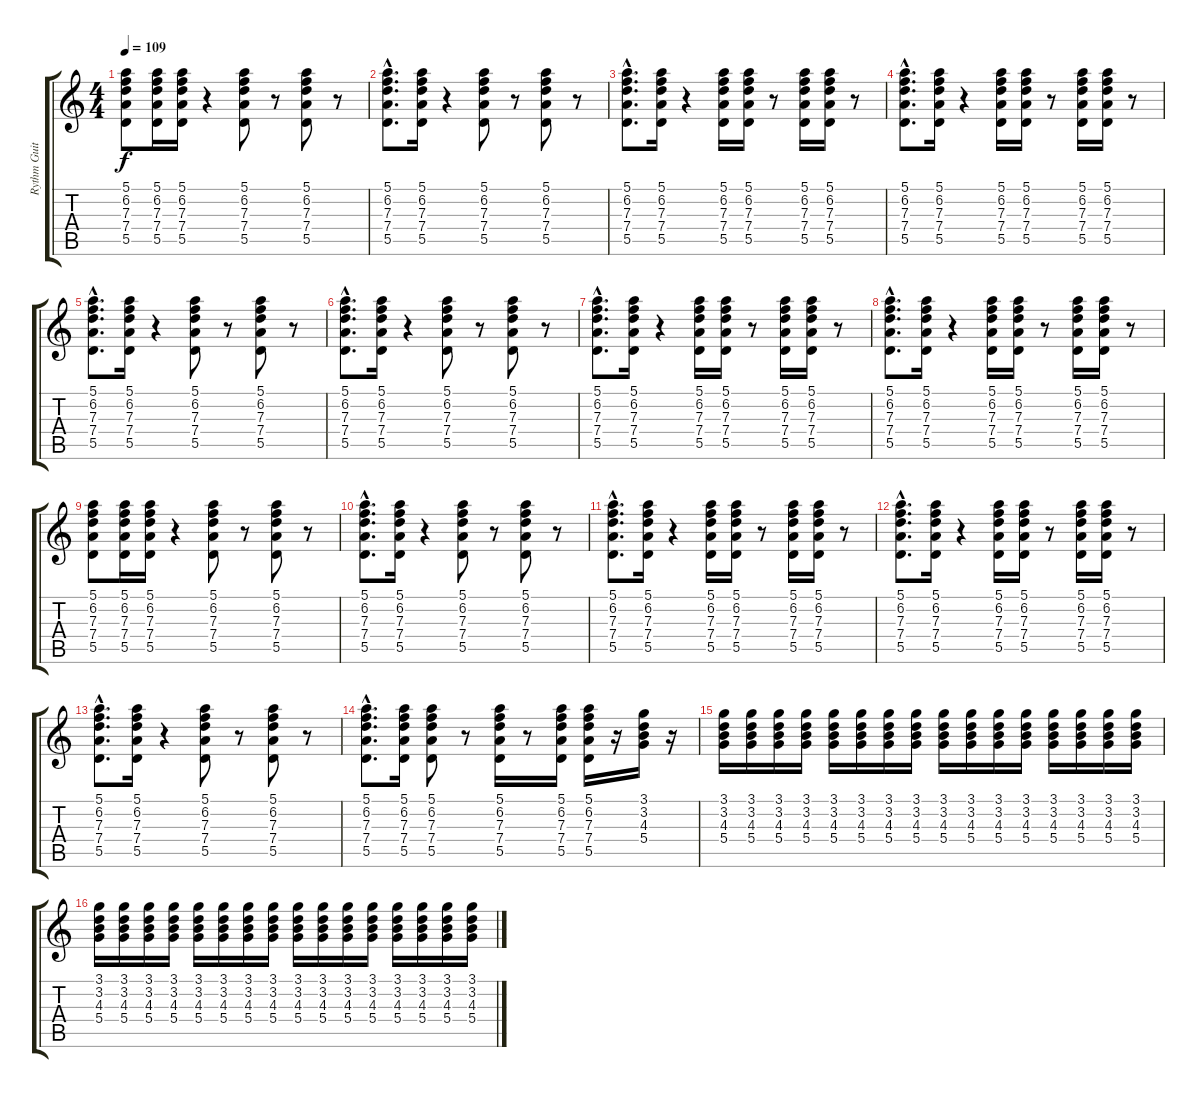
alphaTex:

\track ("Rythm Guitar 1" "Rythm Guit") {instrument electricguitarclean}
\staff {score tabs}
\tuning (E4 B3 G3 D3 A2 E2) {hide}
\ts (4 4)
\tempo 109
\clef g2
\ks c
(5.1 6.2 7.3 7.4 5.5).8{dy f instrument electricguitarclean} (5.1 6.2 7.3 7.4 5.5).16 (5.1 6.2 7.3 7.4 5.5).16 r.4 (5.1 6.2 7.3 7.4 5.5).8 r.8 (5.1 6.2 7.3 7.4 5.5).8 r.8 |
(5.1{hac} 6.2{hac} 7.3{hac} 7.4{hac} 5.5{hac}).8{d} (5.1 6.2 7.3 7.4 5.5).16 r.4 (5.1 6.2 7.3 7.4 5.5).8 r.8 (5.1 6.2 7.3 7.4 5.5).8 r.8 |
(5.1{hac} 6.2{hac} 7.3{hac} 7.4{hac} 5.5{hac}).8{d} (5.1 6.2 7.3 7.4 5.5).16 r.4 (5.1 6.2 7.3 7.4 5.5).16 (5.1 6.2 7.3 7.4 5.5).16 r.8 (5.1 6.2 7.3 7.4 5.5).16 (5.1 6.2 7.3 7.4 5.5).16 r.8 |
(5.1{hac} 6.2{hac} 7.3{hac} 7.4{hac} 5.5{hac}).8{d} (5.1 6.2 7.3 7.4 5.5).16 r.4 (5.1 6.2 7.3 7.4 5.5).16 (5.1 6.2 7.3 7.4 5.5).16 r.8 (5.1 6.2 7.3 7.4 5.5).16 (5.1 6.2 7.3 7.4 5.5).16 r.8 |
(5.1{hac} 6.2{hac} 7.3{hac} 7.4{hac} 5.5{hac}).8{d} (5.1 6.2 7.3 7.4 5.5).16 r.4 (5.1 6.2 7.3 7.4 5.5).8 r.8 (5.1 6.2 7.3 7.4 5.5).8 r.8 |
(5.1{hac} 6.2{hac} 7.3{hac} 7.4{hac} 5.5{hac}).8{d} (5.1 6.2 7.3 7.4 5.5).16 r.4 (5.1 6.2 7.3 7.4 5.5).8 r.8 (5.1 6.2 7.3 7.4 5.5).8 r.8 |
(5.1{hac} 6.2{hac} 7.3{hac} 7.4{hac} 5.5{hac}).8{d} (5.1 6.2 7.3 7.4 5.5).16 r.4 (5.1 6.2 7.3 7.4 5.5).16 (5.1 6.2 7.3 7.4 5.5).16 r.8 (5.1 6.2 7.3 7.4 5.5).16 (5.1 6.2 7.3 7.4 5.5).16 r.8 |
(5.1{hac} 6.2{hac} 7.3{hac} 7.4{hac} 5.5{hac}).8{d} (5.1 6.2 7.3 7.4 5.5).16 r.4 (5.1 6.2 7.3 7.4 5.5).16 (5.1 6.2 7.3 7.4 5.5).16 r.8 (5.1 6.2 7.3 7.4 5.5).16 (5.1 6.2 7.3 7.4 5.5).16 r.8 |
(5.1 6.2 7.3 7.4 5.5).8 (5.1 6.2 7.3 7.4 5.5).16 (5.1 6.2 7.3 7.4 5.5).16 r.4 (5.1 6.2 7.3 7.4 5.5).8 r.8 (5.1 6.2 7.3 7.4 5.5).8 r.8 |
(5.1{hac} 6.2{hac} 7.3{hac} 7.4{hac} 5.5{hac}).8{d} (5.1 6.2 7.3 7.4 5.5).16 r.4 (5.1 6.2 7.3 7.4 5.5).8 r.8 (5.1 6.2 7.3 7.4 5.5).8 r.8 |
(5.1{hac} 6.2{hac} 7.3{hac} 7.4{hac} 5.5{hac}).8{d} (5.1 6.2 7.3 7.4 5.5).16 r.4 (5.1 6.2 7.3 7.4 5.5).16 (5.1 6.2 7.3 7.4 5.5).16 r.8 (5.1 6.2 7.3 7.4 5.5).16 (5.1 6.2 7.3 7.4 5.5).16 r.8 |
(5.1{hac} 6.2{hac} 7.3{hac} 7.4{hac} 5.5{hac}).8{d} (5.1 6.2 7.3 7.4 5.5).16 r.4 (5.1 6.2 7.3 7.4 5.5).16 (5.1 6.2 7.3 7.4 5.5).16 r.8 (5.1 6.2 7.3 7.4 5.5).16 (5.1 6.2 7.3 7.4 5.5).16 r.8 |
(5.1{hac} 6.2{hac} 7.3{hac} 7.4{hac} 5.5{hac}).8{d} (5.1 6.2 7.3 7.4 5.5).16 r.4 (5.1 6.2 7.3 7.4 5.5).8 r.8 (5.1 6.2 7.3 7.4 5.5).8 r.8 |
(5.1{hac} 6.2{hac} 7.3{hac} 7.4{hac} 5.5{hac}).8{d} (5.1 6.2 7.3 7.4 5.5).16 (5.1 6.2 7.3 7.4 5.5).8 r.8 (5.1 6.2 7.3 7.4 5.5).16 r.8 (5.1 6.2 7.3 7.4 5.5).16 (5.1 6.2 7.3 7.4 5.5).16 r.16 (3.1 3.2 4.3 5.4).16 r.16 |
(3.1 3.2 4.3 5.4).16 (3.1 3.2 4.3 5.4).16 (3.1 3.2 4.3 5.4).16 (3.1 3.2 4.3 5.4).16 (3.1 3.2 4.3 5.4).16 (3.1 3.2 4.3 5.4).16 (3.1 3.2 4.3 5.4).16 (3.1 3.2 4.3 5.4).16 (3.1 3.2 4.3 5.4).16 (3.1 3.2 4.3 5.4).16 (3.1 3.2 4.3 5.4).16 (3.1 3.2 4.3 5.4).16 (3.1 3.2 4.3 5.4).16 (3.1 3.2 4.3 5.4).16 (3.1 3.2 4.3 5.4).16 (3.1 3.2 4.3 5.4).16 |
(3.1 3.2 4.3 5.4).16 (3.1 3.2 4.3 5.4).16 (3.1 3.2 4.3 5.4).16 (3.1 3.2 4.3 5.4).16 (3.1 3.2 4.3 5.4).16 (3.1 3.2 4.3 5.4).16 (3.1 3.2 4.3 5.4).16 (3.1 3.2 4.3 5.4).16 (3.1 3.2 4.3 5.4).16 (3.1 3.2 4.3 5.4).16 (3.1 3.2 4.3 5.4).16 (3.1 3.2 4.3 5.4).16 (3.1 3.2 4.3 5.4).16 (3.1 3.2 4.3 5.4).16 (3.1 3.2 4.3 5.4).16 (3.1 3.2 4.3 5.4).16
